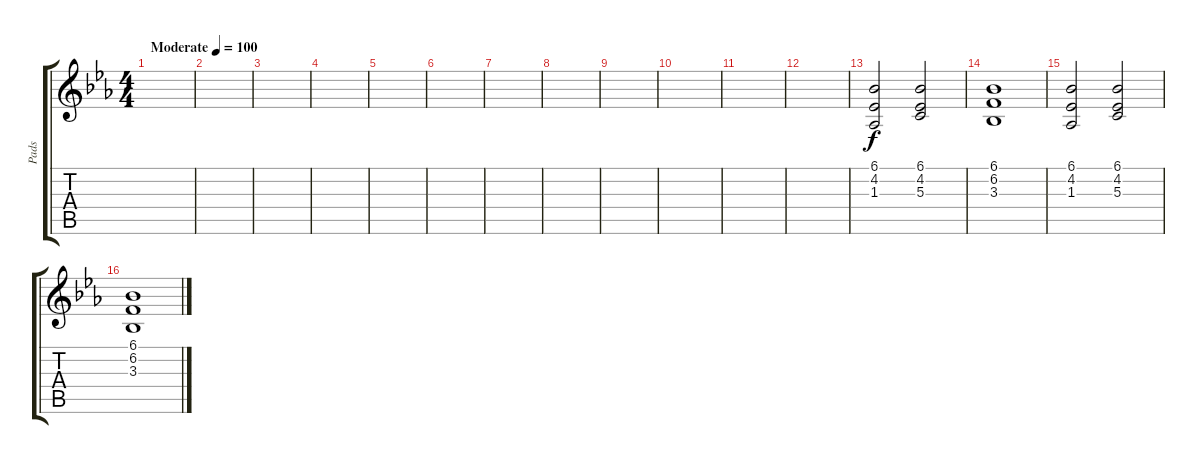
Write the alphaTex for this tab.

\track ("Pads" "Pads") {instrument pad2warm}
\staff {score tabs}
\tuning (E4 B3 G3 D3 A2 E2) {hide}
\ts (4 4)
\tempo (100 "Moderate")
\clef g2
\ks eb
|
|
|
|
|
|
|
|
|
|
|
|
(6.1 4.2 1.3).2 (6.1 4.2 5.3).2 |
(6.1 6.2 3.3).1 |
(6.1 4.2 1.3).2 (6.1 4.2 5.3).2 |
(6.1 6.2 3.3).1
